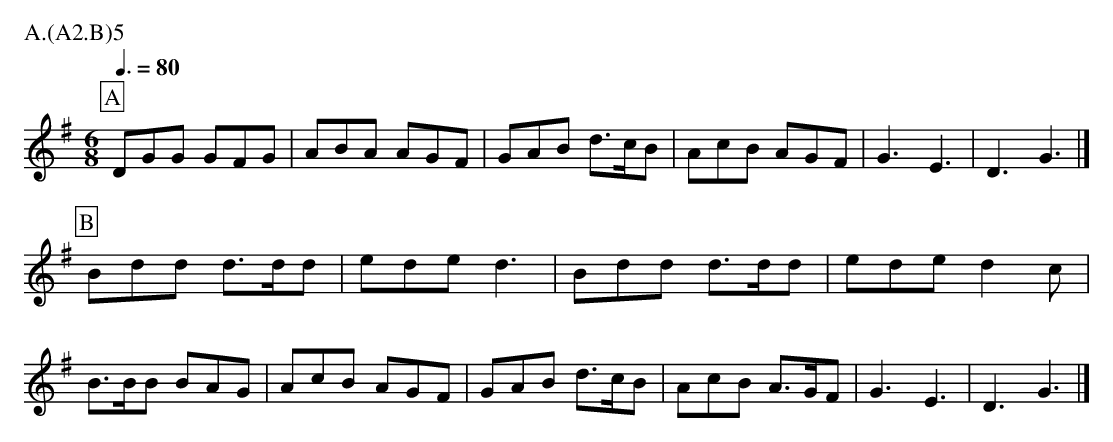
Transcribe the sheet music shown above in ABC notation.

X:1
T:Bare-Footed Quaker Lichfield
M:6/8
L:1/8
P:A.(A2.B)5
Q: 3/8=80
K:G
P:A
DGG GFG |ABA AGF|GAB d>cB|AcB AGF |G3   E3|D3 G3|]
P:B
Bdd d>dd|ede d3 |Bdd d>dd|ede d2c |
B>BB BAG|AcB AGF|GAB d>cB|AcB A>GF|G3   E3|D3 G3|]
W:
